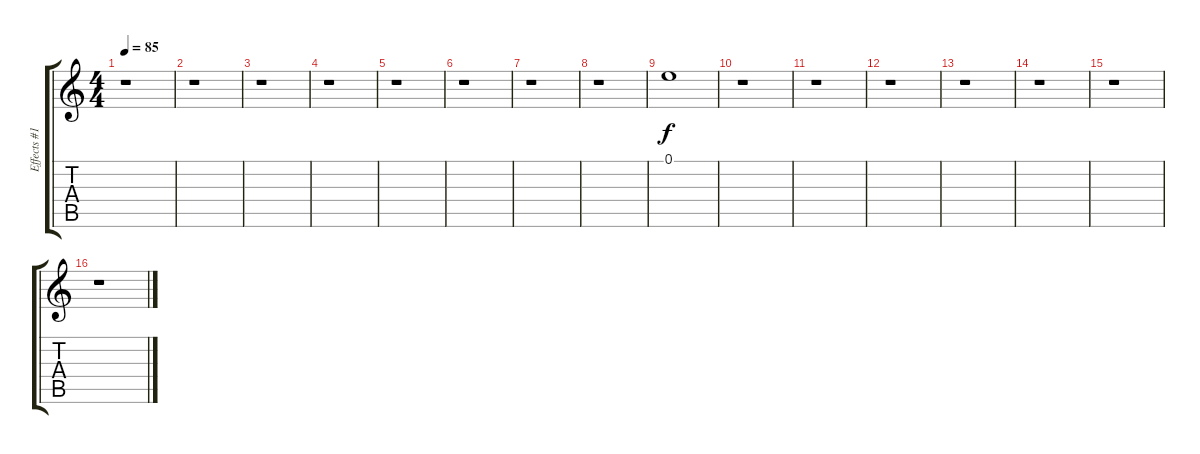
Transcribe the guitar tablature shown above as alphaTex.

\track ("Effects #1" "Effects #1") {instrument overdrivenguitar}
\staff {score tabs}
\tuning (E4 B3 G3 D3 A2 E2) {hide}
\ts (4 4)
\tempo 85
\clef g2
\ks c
r.1{dy f} |
r.1 |
r.1 |
r.1 |
r.1 |
r.1 |
r.1 |
r.1 |
0.1.1{volume 1} |
r.1 |
r.1 |
r.1 |
r.1 |
r.1 |
r.1 |
r.1
